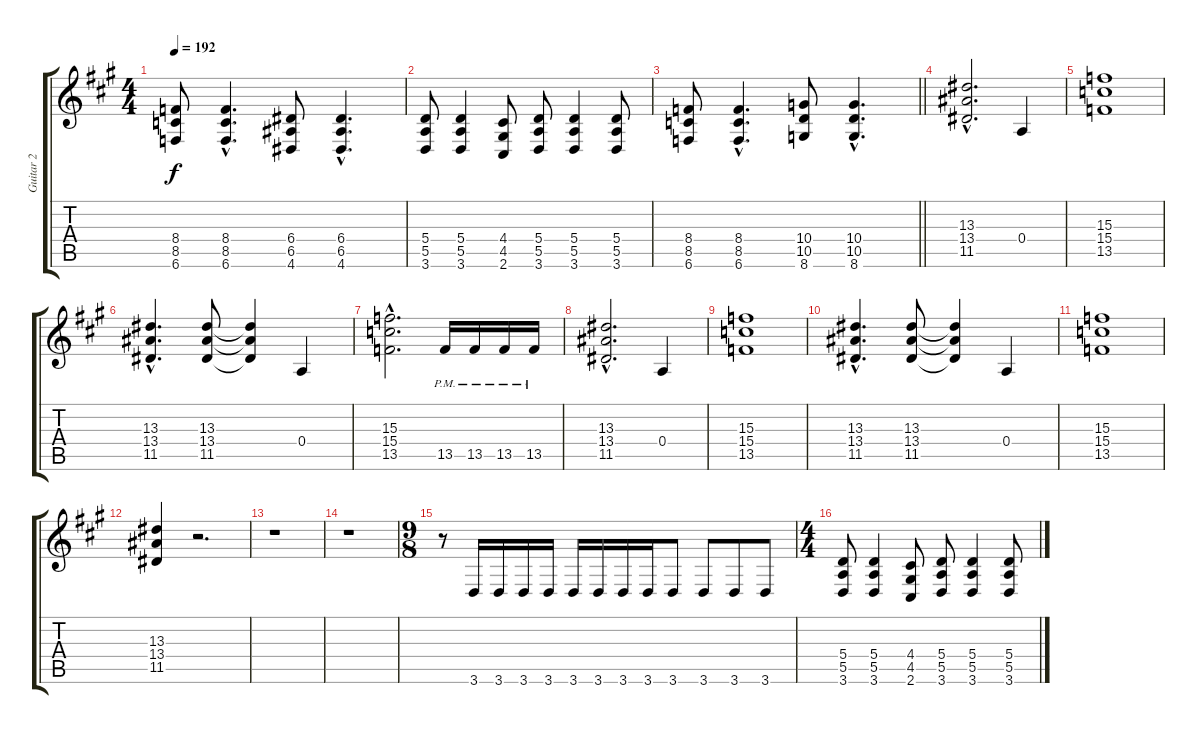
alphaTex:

\track ("Guitar 2" "Guitar 2") {instrument distortionguitar}
\staff {score tabs}
\tuning (B3 Gb3 D3 A2 E2 B1) {hide}
\ts (4 4)
\tempo 192
\clef g2
\ks f#minor
(8.4 8.5 6.6).8{dy f} (8.4{hac} 8.5{hac} 6.6{hac}).4{d} (6.4 6.5 4.6).8 (6.4{hac} 6.5{hac} 4.6{hac}).4{d} |
(5.4 5.5 3.6).8 (5.4 5.5 3.6).4 (4.4 4.5 2.6).8 (5.4 5.5 3.6).8 (5.4 5.5 3.6).4 (5.4 5.5 3.6).8 |
\barLineRight lightlight
(8.4 8.5 6.6).8 (8.4{hac} 8.5{hac} 6.6{hac}).4{d} (10.4 10.5 8.6).8 (10.4{hac} 10.5{hac} 8.6{hac}).4{d} |
(13.3{hac} 13.4{hac} 11.5{hac}).2{d} 0.4.4 |
(15.3 15.4 13.5).1 |
(13.3{hac} 13.4{hac} 11.5{hac}).4{d} (13.3 13.4 11.5).8 (13.3{t} 13.4{t} 11.5{t}).4 0.4.4 |
(15.3{hac} 15.4{hac} 13.5{hac}).2{d} 13.5{pm}.16 13.5{pm}.16 13.5{pm}.16 13.5{pm}.16 |
(13.3{hac} 13.4{hac} 11.5{hac}).2{d} 0.4.4 |
(15.3 15.4 13.5).1 |
(13.3{hac} 13.4{hac} 11.5{hac}).4{d} (13.3 13.4 11.5).8 (13.3{t} 13.4{t} 11.5{t}).4 0.4.4 |
(15.3 15.4 13.5).1 |
(13.3 13.4 11.5).4 r.2{d} |
r.1 |
r.1 |
\ts (9 8)
r.8 3.6.16 3.6.16 3.6.16 3.6.16 3.6.16 3.6.16 3.6.16 3.6.16 3.6.8 3.6.8 3.6.8 3.6.8 |
\ts (4 4)
(5.4 5.5 3.6).8 (5.4 5.5 3.6).4 (4.4 4.5 2.6).8 (5.4 5.5 3.6).8 (5.4 5.5 3.6).4 (5.4 5.5 3.6).8
